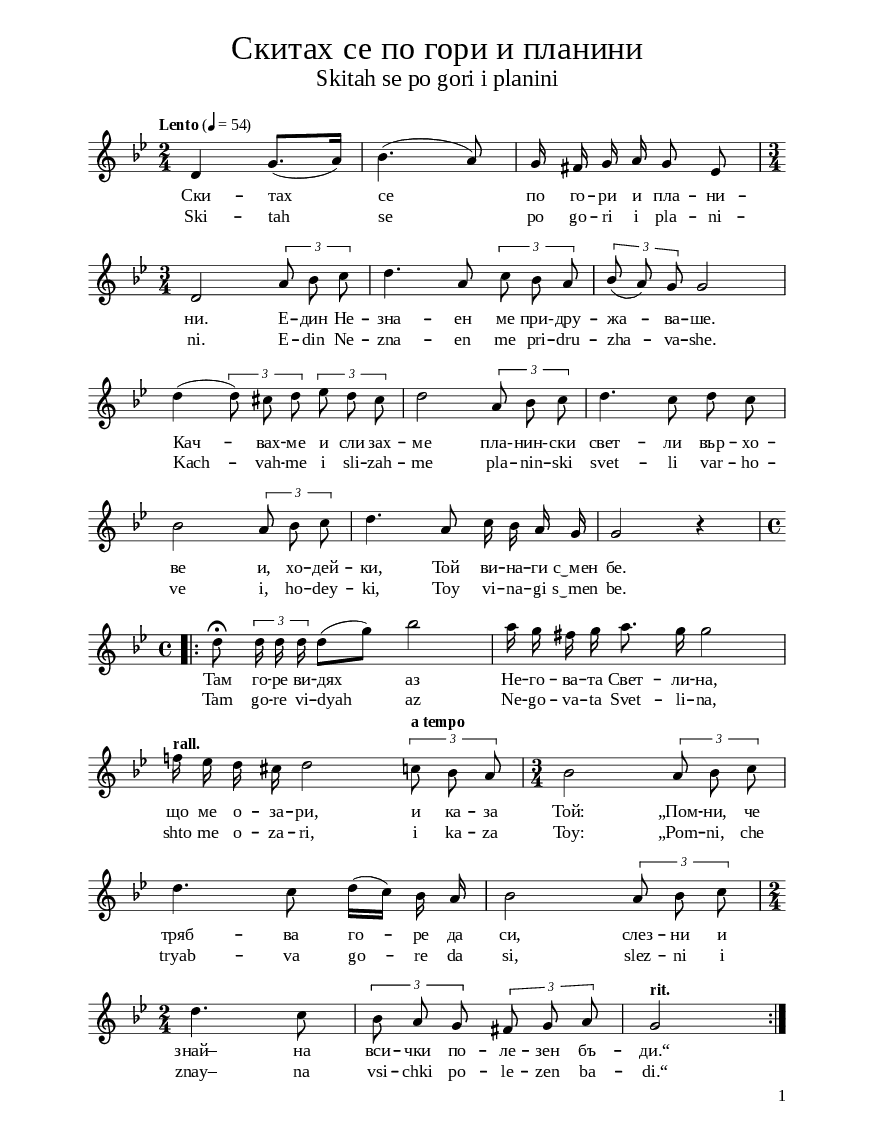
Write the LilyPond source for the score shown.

\version "2.24.0"

\include "include/globals.ily"

\bookpart {
  \label #'ref039
  \tocItem \markup " "
  \include "include/bookpart-paper.ily"
  \score {
    \include "include/score-layout.ily"


    \new Voice \relative c' {
      \clef treble
      \key bes \major
      \time 2/4
      \tempoFunc "Lento" 4 "54"
      \autoBeamOff
      d4  g8. (  [a16] ) | % 2
      bes4. (  a8 ) | % 3
      g16  fis16  g16  a16  g8
      es8 \break | % 4
      \time 3/4  | % 4
      d2
      \tupletUp \times 2/3  {
        a'8   bes8  c8
      }
      | % 5
      d4.  a8
      \times 2/3  {
        c8   bes8  a8
      }
      | % 6

      \times 2/3  {
       \stemUp bes8 (   a8 )  g8
      } \stemNeutral
      g2 \break | % 7
      d'4 (
      \times 2/3  {
        d8 )   cis8  d8
      }

      \times 2/3  {
        es8   d8  cis8
      }
      | % 8
      d2
      \times 2/3  {
        a8   bes8  c8
      }
      | % 9
      d4.  c8  d8  c8 \break
      |
      bes2
      \times 2/3  {
        a8   bes8  c8
      }
      | % 11
      d4.  a8  c16  bes16
      a16  g16 | % 12
      g2 r4 \break \repeat volta 2 {
        | % 13
        \time 4/4  | % 13
        d'8 ^\fermata
        \times 2/3  {
          d16  d16  d16 ]
        }
        d8 ( [  g8 ) ]  bes2 | % 14
        a16  g16  fis16  g16
        a8.  g16  g2 \break | % 15
        \tempo "rall." f!16 es16
        d16  cis16  d2
        \times 2/3  {
          \tempo "a tempo" c8 bes8
          a8
        }
        | % 16
        \time 3/4  | % 16
        bes2
        \times 2/3  {
          a8  bes8  c8
        }
        \break | % 17
        d4.  c8  d16 ( [  c16
        ) ]  bes16  a16 | % 18
        bes2
        \times 2/3  {
          a8   bes8  c8 } \time 2/4 \break | % 19
          d4.  c8 |
          \times 2/3  {
            bes8   a8  g8
          }
          \times 2/3  {
            fis8   g8    a8
          } |
          \tempo "rit." g2

        }
      }

      \addlyrics {
        Ски -- тах  се  по го -- ри
        и пла -- ни -- ни. Е -- дин Не --
        зна -- ен ме "при-" -- дру -- жа  --
        ва -- ше. Кач -- вах -- ме и сли
        -- зах -- ме "пла-" -- "нин-" -- ски свет --
        ли вър -- хо -- ве и, хо -- дей --
        ки, Той ви -- на -- ги с‿мен бе.
        Там го -- ре ви -- дях  аз Не --
        го -- ва -- та Свет -- ли -- на, що
        ме о -- за -- ри, и ка -- за Той:
        „Пом -- ни, че тряб -- ва го --
        ре да си, слез -- ни и знай– на
        вси -- чки по -- ле -- зен бъ --
        ди.“ }
        \addlyrics {  Ski -- tah  se  po go -- ri
        i pla -- ni -- ni. E -- din Ne --
        zna -- en me pri -- dru -- zha  --
        va -- she. Kach -- vah -- me i sli
        -- zah -- me pla -- nin -- ski svet --
        li var -- ho -- ve i, ho -- dey --
        ki, Toy vi -- na -- gi s‿men be.
        Tam go -- re vi -- dyah  az Ne --
        go -- va -- ta Svet -- li -- na, shto
        me o -- za -- ri, i ka -- za Toy:
        „Pom -- ni, che tryab -- va go --
        re da si, slez -- ni i znay– na
        vsi -- chki po -- le -- zen ba --
        di.“}

        \header {
          title = \titleFunc "Скитах се по гори и планини" "Skitah se po gori i planini"
        }

        \midi{}

      } % score



      % include foreign translation(s) of the song
      \version "2.20.0"

\markup \fill-line { \fontsize #deTitleFontSize "Ich wanderte in Wäldern und Bergen" }
\markup \null
\markup \null
\markup \fontsize #deCoupletFontSize {
  \hspace #10
  \override #`(baseline-skip . ,deCoupletBaselineSkip)

  \column {
    \line { " " }


  \line { " " Ich wanderte in Wäldern und Bergen. }

  \line { " " Ein Unbekannter begleitete mich. }

  \line { " " Wir erklommen helle Gipfel und stiegen wieder hinab,  }

  \line { " " und während wir liefen, war Er immer bei mir.  }

  \line { " " Dort oben sah ich }

  \line { " " Sein Licht,  }

  \line { " " welches mich erleuchtete,  }

  \line { " " und Er sagte:  }

  \line { " " Erinnere dich daran, dass du oben sein sollst; }

  \line { " " steige hinab und wisse -- }

  \line { " " sei allen nützlich! }


  }
}


    } % bookpart
